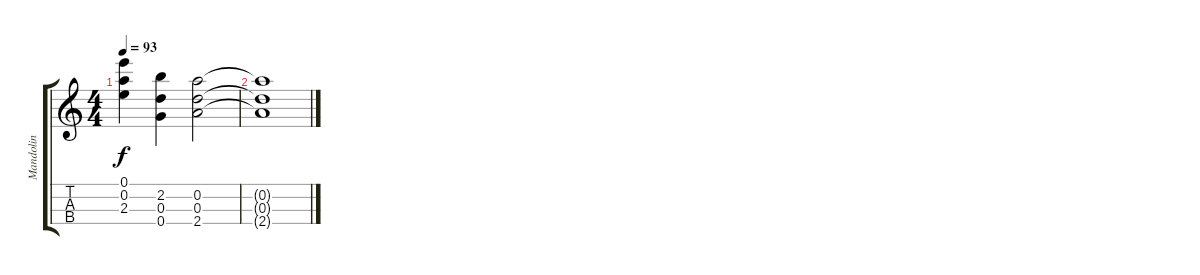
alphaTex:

\track ("Mandolin" "Mandolin") {instrument acousticguitarnylon}
\staff {score tabs}
\tuning (E5 A4 D4 G3) {hide}
\ts (4 4)
\tempo 93
\clef g2
\ks c
(0.1 0.2 2.3).4{dy f} (2.2 0.3 0.4).4 (0.2 0.3 2.4).2 |
(0.2{t} 0.3{t} 2.4{t}).1
